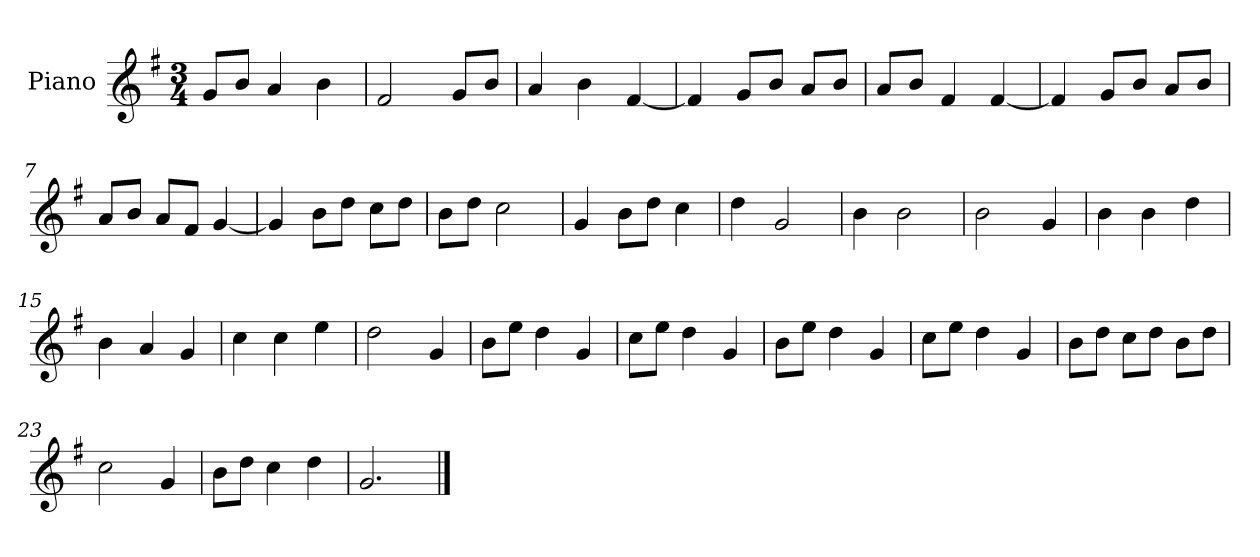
**kern
*part1
*staff1
*I"Piano
*I'P-no
*clefG2
*k[f#]
*M3/4
*MM178
=1
8g/L
8b/J
4a/
4b\
=2
2f#/
8g/L
8b/J
=3
4a/
4b\
[4f#/
=4
4f#/]
8g/L
8b/J
8a/L
8b/J
=5
8a/L
8b/J
4f#/
[4f#/
=6
4f#/]
8g/L
8b/J
8a/L
8b/J
=7
8a/L
8b/J
8a/L
8f#/J
[4g/
=8
4g/]
8b\L
8dd\J
8cc\L
8dd\J
!!LO:LB:g=z
=9
8b\L
8dd\J
2cc\
=10
4g/
8b\L
8dd\J
4cc\
=11
4dd\
2g/
=12
4b\
2b\
=13
2b\
4g/
=14
4b\
4b\
4dd\
=15
4b\
4a/
4g/
=16
4cc\
4cc\
4ee\
=17
2dd\
4g/
=18
8b\L
8ee\J
4dd\
4g/
=19
8cc\L
8ee\J
4dd\
4g/
!!LO:LB:g=z
=20
8b\L
8ee\J
4dd\
4g/
=21
8cc\L
8ee\J
4dd\
4g/
=22
8b\L
8dd\J
8cc\L
8dd\J
8b\L
8dd\J
=23
2cc\
4g/
=24
8b\L
8dd\J
4cc\
4dd\
=25
2.g/
==
*-
